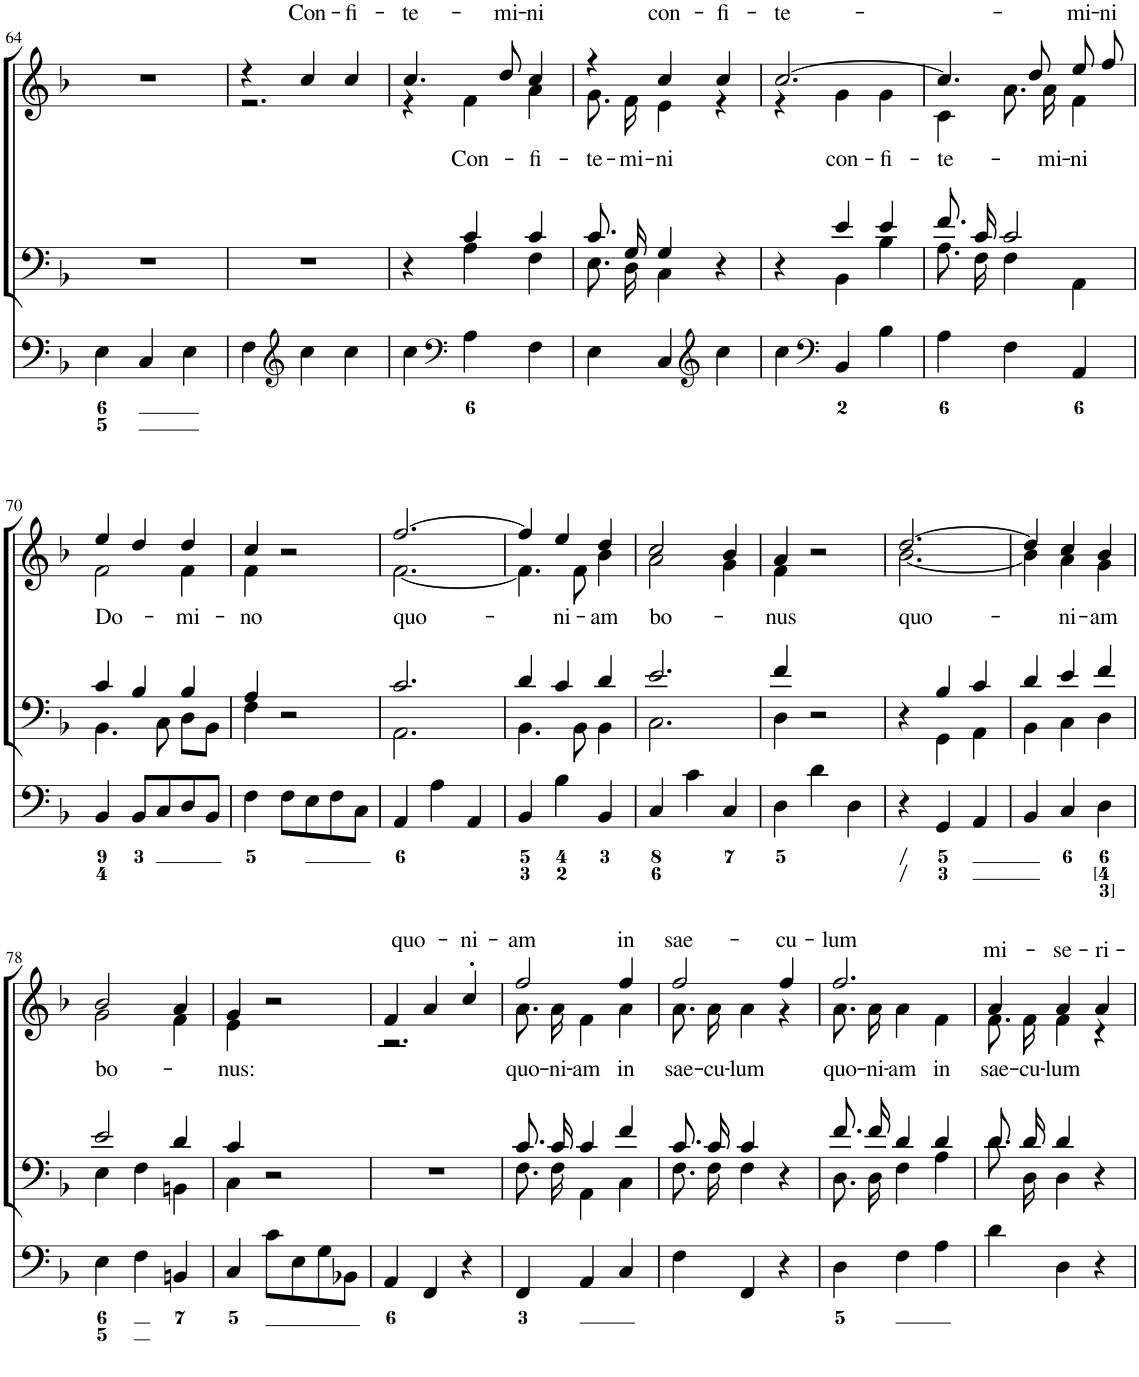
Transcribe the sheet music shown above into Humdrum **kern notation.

**kern	**kern	**kern	**text
*part3	*part2	*part1	*part1
*staff3	*staff2	*staff1	*staff1
*I"Pipe Organ	*I"Voice	*I"Voice	*
*I'P Org	*	*	*
!!LO:PB:g=z
*clefF4	*clefF4	*clefG2	*
*k[b-]	*k[b-]	*k[b-]	*
*M3/4	*M3/4	*M3/4	*
=64	=64	=64	=64
4E\	2.r	2.r	.
4C/	.	.	.
4E\	.	.	.
=65	=65	=65	=65
*	*	*^	*
4F\	2.r	4r	2.r	.
*clefG2	*	*	*	*
!	!	!	!	!LO:LY:a
4cc\	.	4cc/	.	Con-
!	!	!	!	!LO:LY:a
4cc\	.	4cc/	.	-fi-
=66	=66	=66	=66	=66
*	*^	*	*	*
!	!	!	!	!	!LO:LY:a
4cc\	4r	4ryy	4.cc/	4r	-te-
*clefF4	*	*	*	*	*
!	!	!	!	!	!LO:LY:b
4A\	4c/	4A\	.	4f\	Con-
!	!	!	!	!	!LO:LY:a
.	.	.	8dd/	.	-mi-
!	!	!	!	!	!LO:LY:a
!	!	!	!	!	!LO:LY:b
4F\	4c/	4F\	4cc/	4a\	-fi-
=67	=67	=67	=67	=67	=67
!	!	!	!	!	!LO:LY:b
4E\	8.c/	8.E\	4r	8.g\L	-te-
!	!	!	!	!	!LO:LY:b
.	16G/	16D\	.	16f\Jk	mi-
!	!	!	!	!	!LO:LY:a
!	!	!	!	!	!LO:LY:b
4C/	4G/	4C\	4cc/	4e\	-ni
*clefG2	*	*	*	*	*
!	!	!	!	!	!LO:LY:a
4cc\	4r	4ryy	4cc/	4r	-fi-
=68	=68	=68	=68	=68	=68
!	!	!	!	!	!LO:LY:a
4cc\	4r	4ryy	[2.cc/	4r	-te-
*clefF4	*	*	*	*	*
!	!	!	!	!	!LO:LY:b
4BB-/	4e/	4BB-\	.	4g\	con-
!	!	!	!	!	!LO:LY:b
4B-\	4e/	4B-\	.	4g\	-fi-
=69	=69	=69	=69	=69	=69
!	!	!	!	!	!LO:LY:b
4A\	8.f/	8.A\	4.cc/]	4c\	-te-
.	16c/	16F\	.	.	.
4F\	2c/	4F\	.	8.a\L	.
.	.	.	8dd/	.	.
!	!	!	!	!	!LO:LY:b
.	.	.	.	16a\Jk	-mi-
!	!	!	!	!	!LO:LY:a
!	!	!	!	!	!LO:LY:b
4AA/	.	4AA\	8ee/L	4f\	-ni
!	!	!	!	!	!LO:LY:a
.	.	.	8ff/J	.	-ni
!!LO:LB:g=z	!!
=70	=70	=70	=70	=70	=70
!	!	!	!	!	!LO:LY:b
4BB-/	4c/	4.BB-\	4ee/	2f\	Do-
8BB-/L	4B-/	.	4dd/	.	.
8C/	.	8C\	.	.	.
!	!	!	!	!	!LO:LY:b
8D/	4B-/	8D\L	4dd/	4f\	-mi-
8BB-/J	.	8BB-\J	.	.	.
=71	=71	=71	=71	=71	=71
!	!	!	!	!	!LO:LY:b
4F\	4A/	4F\	4cc/	4f\	-no
8F\L	2r	2ryy	2r	2ryy	.
8E\	.	.	.	.	.
8F\	.	.	.	.	.
8C\J	.	.	.	.	.
=72	=72	=72	=72	=72	=72
!	!	!	!	!	!LO:LY:b
4AA/	2.c/	2.AA\	[2.ff/	[2.f\	quo-
4A\	.	.	.	.	.
4AA/	.	.	.	.	.
=73	=73	=73	=73	=73	=73
4BB-/	4d/	4.BB-\	4ff/]	4.f\]	.
!	!	!	!	!	!LO:LY:b
4B-\	4c/	.	4ee/	.	-ni-
.	.	8BB-\	.	8f\	.
!	!	!	!	!	!LO:LY:b
4BB-/	4d/	4BB-\	4dd/	4b-\	-am
=74	=74	=74	=74	=74	=74
!	!	!	!	!	!LO:LY:b
4C/	2.e/	2.C\	2cc/	2a\	bo-
4c\	.	.	.	.	.
4C/	.	.	4b-/	4g\	.
=75	=75	=75	=75	=75	=75
!	!	!	!	!	!LO:LY:b
4D\	4f/	4D\	4a/	4f\	-nus
4d\	2r	2ryy	2r	2ryy	.
4D\	.	.	.	.	.
=76	=76	=76	=76	=76	=76
!	!	!	!	!	!LO:LY:b
4r	4r	4ryy	[2.dd/	[2.b-\	quo-
4GG/	4B-/	4GG\	.	.	.
4AA/	4c/	4AA\	.	.	.
=77	=77	=77	=77	=77	=77
4BB-/	4d/	4BB-\	4dd/]	4b-\]	.
!	!	!	!	!	!LO:LY:b
4C/	4e/	4C\	4cc/	4a\	-ni-
!	!	!	!	!	!LO:LY:b
4D\	4f/	4D\	4b-/	4g\	-am
!!LO:LB:g=z	!!
=78	=78	=78	=78	=78	=78
!	!	!	!	!	!LO:LY:b
4E\	2e/	4E\	2b-/	2g\	bo-
4F\	.	4F\	.	.	.
4BBn/	4d/	4BBn\	4a/	4f\	.
=79	=79	=79	=79	=79	=79
!	!	!	!	!	!LO:LY:b
4C/	4c/	4C\	4g/	4e\	-nus:
8c\L	2r	2ryy	2r	2ryy	.
8E\	.	.	.	.	.
8G\	.	.	.	.	.
8BB-X\J	.	.	.	.	.
*	*v	*v	*	*	*
=80	=80	=80	=80	=80
!	!	!	!	!LO:LY:a
4AA/	2.r	4f/	2.r	quo-
4FF/	.	4a/	.	.
!	!	!	!	!LO:LY:a
4r	.	4cc'/	.	-ni-
=81	=81	=81	=81	=81
*	*^	*	*	*
!	!	!	!	!	!LO:LY:a
!	!	!	!	!	!LO:LY:b
4FF/	8.c/	8.F\	2ff/	8.a\L	quo-
!	!	!	!	!	!LO:LY:b
.	16c/	16F\	.	16a\Jk	-ni-
!	!	!	!	!	!LO:LY:b
4AA/	4c/	4AA\	.	4f\	-am
!	!	!	!	!	!LO:LY:a
!	!	!	!	!	!LO:LY:b
4C/	4f/	4C\	4ff/	4a\	in
=82	=82	=82	=82	=82	=82
!	!	!	!	!	!LO:LY:a
!	!	!	!	!	!LO:LY:b
4F\	8.c/	8.F\	2ff/	8.a\L	sae-
!	!	!	!	!	!LO:LY:b
.	16c/	16F\	.	16a\Jk	-cu-
!	!	!	!	!	!LO:LY:b
4FF/	4c/	4F\	.	4a\	-lum
!	!	!	!	!	!LO:LY:a
4r	4r	4ryy	4ff/	4r	-cu-
=83	=83	=83	=83	=83	=83
!	!	!	!	!	!LO:LY:a
!	!	!	!	!	!LO:LY:b
4D\	8.f/	8.D\	2.ff/	8.a\L	quo-
!	!	!	!	!	!LO:LY:b
.	16f/	16D\	.	16a\Jk	-ni-
!	!	!	!	!	!LO:LY:b
4F\	4d/	4F\	.	4a\	-am
!	!	!	!	!	!LO:LY:b
4A\	4d/	4A\	.	4f\	in
=84	=84	=84	=84	=84	=84
!	!	!	!	!	!LO:LY:a
!	!	!	!	!	!LO:LY:b
4d\	8.d/	8.d\	4a/	8.f\L	sae-
!	!	!	!	!	!LO:LY:b
.	16d/	16D\	.	16f\Jk	-cu-
!	!	!	!	!	!LO:LY:a
!	!	!	!	!	!LO:LY:b
4D\	4d/	4D\	4a/	4f\	-lum
!	!	!	!	!	!LO:LY:a
4r	4r	4ryy	4a/	4r	-ri-
*	*v	*v	*	*	*
*	*	*v	*v	*
=	=	=	=
*-	*-	*-	*-
